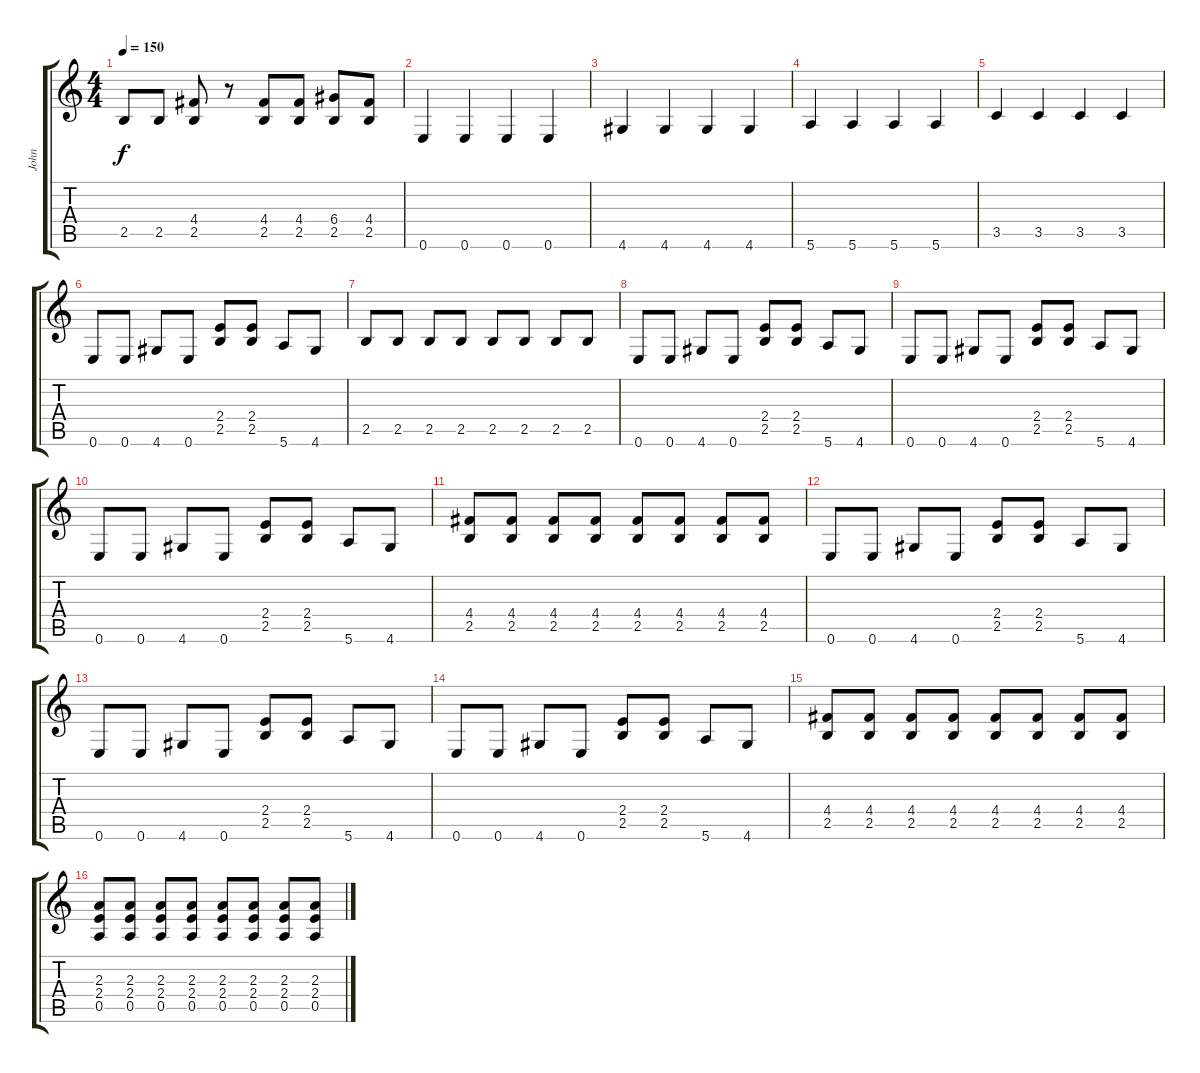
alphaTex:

\track ("John" "John") {instrument electricguitarmuted}
\staff {score tabs}
\tuning (E4 B3 G3 D3 A2 E2) {hide}
\ts (4 4)
\tempo 150
\clef g2
\ks c
2.5.8{dy f} 2.5.8 (4.4 2.5).8 r.8 (4.4 2.5).8 (4.4 2.5).8 (6.4 2.5).8 (4.4 2.5).8 |
0.6.4 0.6.4 0.6.4 0.6.4 |
4.6.4 4.6.4 4.6.4 4.6.4 |
5.6.4 5.6.4 5.6.4 5.6.4 |
3.5.4 3.5.4 3.5.4 3.5.4 |
0.6.8 0.6.8 4.6.8 0.6.8 (2.4 2.5).8 (2.4 2.5).8 5.6.8 4.6.8 |
2.5.8 2.5.8 2.5.8 2.5.8 2.5.8 2.5.8 2.5.8 2.5.8 |
0.6.8 0.6.8 4.6.8 0.6.8 (2.4 2.5).8 (2.4 2.5).8 5.6.8 4.6.8 |
0.6.8 0.6.8 4.6.8 0.6.8 (2.4 2.5).8 (2.4 2.5).8 5.6.8 4.6.8 |
0.6.8 0.6.8 4.6.8 0.6.8 (2.4 2.5).8 (2.4 2.5).8 5.6.8 4.6.8 |
(4.4 2.5).8 (4.4 2.5).8 (4.4 2.5).8 (4.4 2.5).8 (4.4 2.5).8 (4.4 2.5).8 (4.4 2.5).8 (4.4 2.5).8 |
0.6.8 0.6.8 4.6.8 0.6.8 (2.4 2.5).8 (2.4 2.5).8 5.6.8 4.6.8 |
0.6.8 0.6.8 4.6.8 0.6.8 (2.4 2.5).8 (2.4 2.5).8 5.6.8 4.6.8 |
0.6.8 0.6.8 4.6.8 0.6.8 (2.4 2.5).8 (2.4 2.5).8 5.6.8 4.6.8 |
(4.4 2.5).8 (4.4 2.5).8 (4.4 2.5).8 (4.4 2.5).8 (4.4 2.5).8 (4.4 2.5).8 (4.4 2.5).8 (4.4 2.5).8 |
(2.3 2.4 0.5).8 (2.3 2.4 0.5).8 (2.3 2.4 0.5).8 (2.3 2.4 0.5).8 (2.3 2.4 0.5).8 (2.3 2.4 0.5).8 (2.3 2.4 0.5).8 (2.3 2.4 0.5).8
